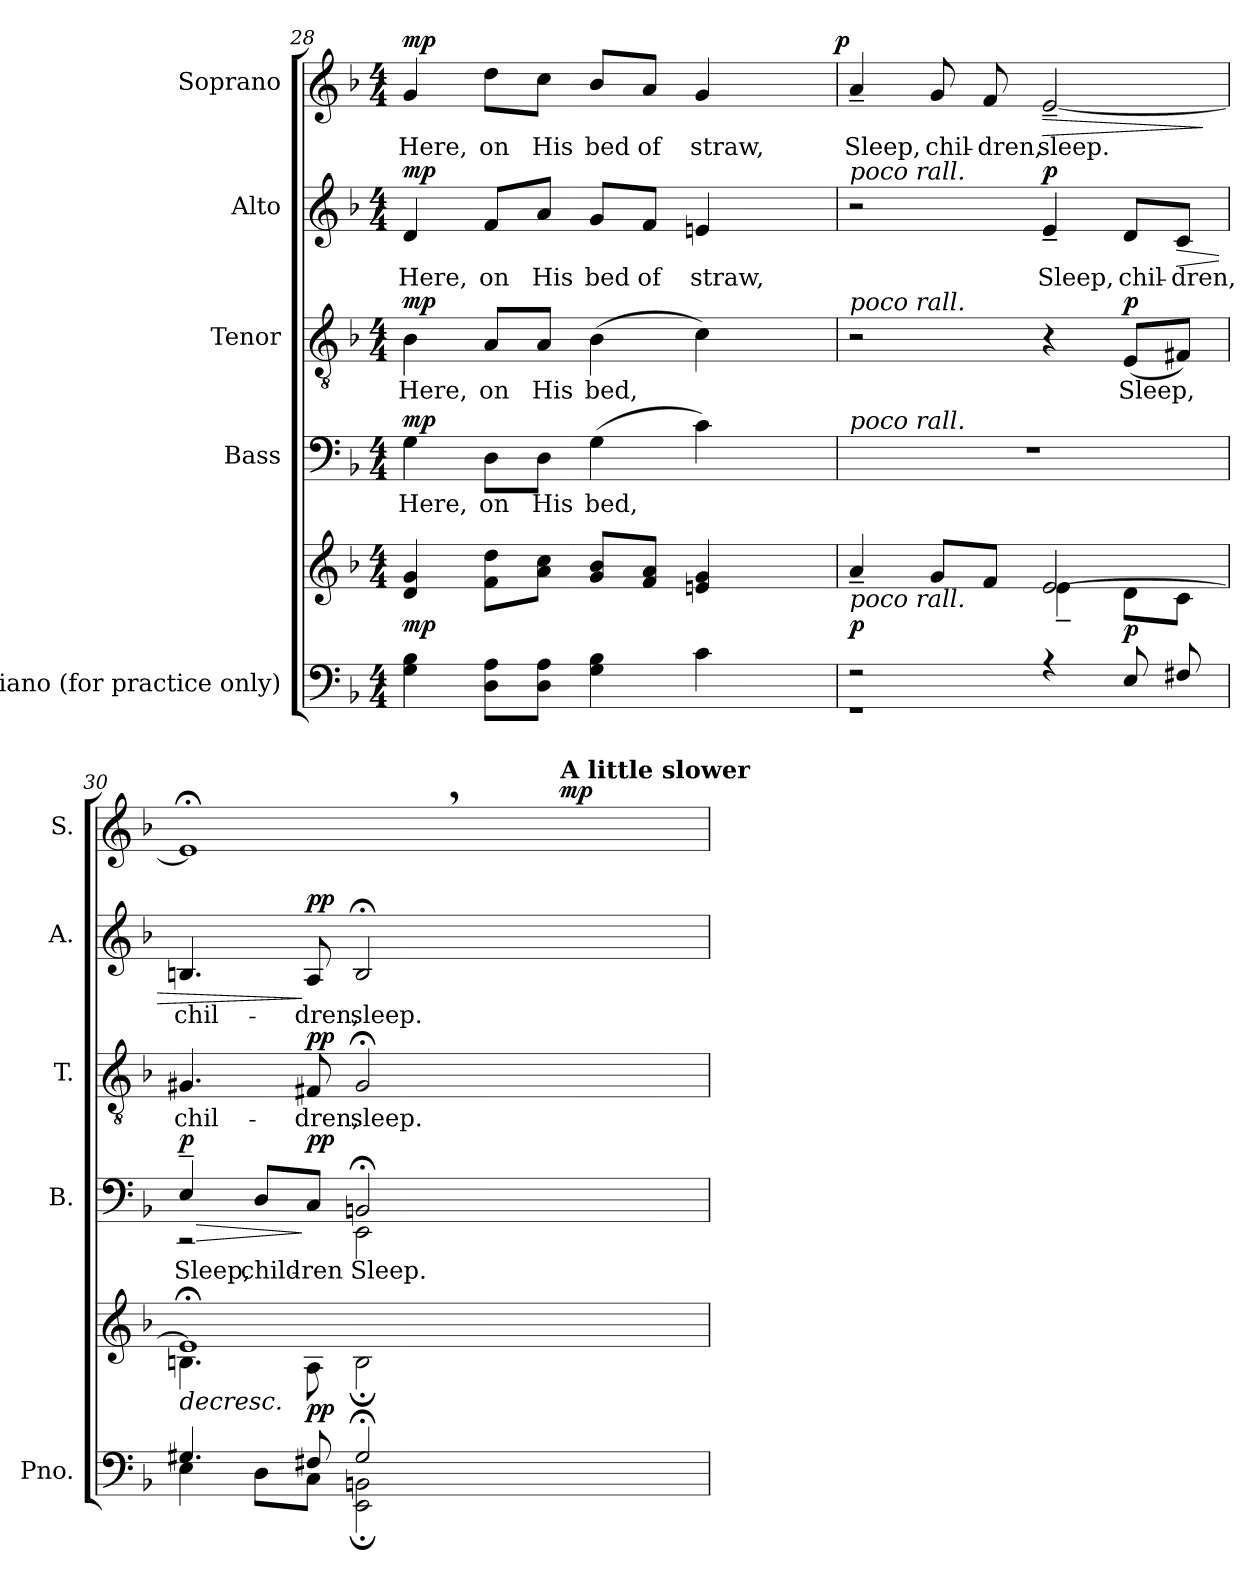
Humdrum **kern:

**kern	**kern	**dynam	**kern	**text	**dynam	**kern	**text	**dynam	**kern	**text	**dynam	**kern	**text	**dynam
*part5	*part5	*part5	*part4	*part4	*part4	*part3	*part3	*part3	*part2	*part2	*part2	*part1	*part1	*part1
*staff6	*staff5	*staff5/6	*staff4	*staff4	*staff4	*staff3	*staff3	*staff3	*staff2	*staff2	*staff2	*staff1	*staff1	*staff1
*I"Piano (for  practice  only)	*	*	*I"Bass	*	*	*I"Tenor	*	*	*I"Alto	*	*	*I"Soprano	*	*
*I'Pno.	*	*	*I'B.	*	*	*I'T.	*	*	*I'A.	*	*	*I'S.	*	*
*clefF4	*clefG2	*	*clefF4	*	*	*clefGv2	*	*	*clefG2	*	*	*clefG2	*	*
*	*	*	*	*	*	*ITrd7c12	*	*	*	*	*	*	*	*
*k[b-]	*k[b-]	*	*k[b-]	*	*	*k[b-]	*	*	*k[b-]	*	*	*k[b-]	*	*
*F:	*F:	*	*F:	*	*	*F:	*	*	*F:	*	*	*F:	*	*
*M4/4	*M4/4	*	*M4/4	*	*	*M4/4	*	*	*M4/4	*	*	*M4/4	*	*
=28	=28	=28	=28	=28	=28	=28	=28	=28	=28	=28	=28	=28	=28	=28
!	!	!	!	!LO:LY:b:color=#000000	!	!	!	!	!	!	!	!	!	!
!	!	!	!	!	!	!	!LO:LY:b:color=#000000	!	!	!	!	!	!	!
!	!	!	!	!	!	!	!	!	!	!LO:LY:b:color=#000000	!	!	!	!
!	!	!	!	!	!	!	!	!	!	!	!	!	!LO:LY:b:color=#000000	!
*	*	*	*	*	*	*	*	*	*	*	*	*^	*	*
4Gi\ 4B-i	4di/ 4gi	mp	4Gi\	Here,	mp	4BB-i\	Here,	mp	4di/	Here,	mp	4gi/	2ryy	Here,	mp
!	!	!	!	!LO:LY:b:color=#000000	!	!	!	!	!	!	!	!	!	!	!
!	!	!	!	!	!	!	!LO:LY:b:color=#000000	!	!	!	!	!	!	!	!
!	!	!	!	!	!	!	!	!	!	!LO:LY:b:color=#000000	!	!	!	!	!
!	!	!	!	!	!	!	!	!	!	!	!	!	!	!LO:LY:b:color=#000000	!
8Di\ 8AiL	8fi\ 8ddiL	.	8Di\L	on	.	8AAi/L	on	.	8fi/L	on	.	8ddi\L	.	on	.
!	!	!	!	!LO:LY:b:color=#000000	!	!	!	!	!	!	!	!	!	!	!
!	!	!	!	!	!	!	!LO:LY:b:color=#000000	!	!	!	!	!	!	!	!
!	!	!	!	!	!	!	!	!	!	!LO:LY:b:color=#000000	!	!	!	!	!
!	!	!	!	!	!	!	!	!	!	!	!	!	!	!LO:LY:b:color=#000000	!
8Di\ 8AiJ	8ai\ 8cciJ	.	8Di\J	His	.	8AAi/J	His	.	8ai/J	His	.	8cci\J	.	His	.
!	!	!	!	!LO:LY:b:color=#000000	!	!	!	!	!	!	!	!	!	!	!
!	!	!	!	!	!	!	!LO:LY:b:color=#000000	!	!	!	!	!	!	!	!
!	!	!	!	!	!	!	!	!	!	!LO:LY:b:color=#000000	!	!	!	!	!
!	!	!	!	!	!	!	!	!	!	!	!	!	!	!LO:LY:b:color=#000000	!
4Gi\ 4B-i	8gi/ 8b-iL	.	(4Gi\	bed,	.	(4BB-i\	bed,	.	8gi/L	bed	.	8b-i/L	4ryy	bed	.
!	!	!	!	!	!	!	!	!	!	!LO:LY:b:color=#000000	!	!	!	!	!
!	!	!	!	!	!	!	!	!	!	!	!	!	!	!LO:LY:b:color=#000000	!
.	8fi/ 8aiJ	.	.	.	.	.	.	.	8fi/J	of	.	8ai/J	.	of	.
!	!	!	!	!	!	!	!	!	!	!LO:LY:b:color=#000000	!	!	!	!	!
!	!	!	!	!	!	!	!	!	!	!	!	!	!	!LO:LY:b:color=#000000	!
4ci\	4eni/ 4gi	.	4ci\)	.	.	4Ci\)	.	.	4eni/	straw,	.	4gi/	8ryy	straw,	.
.	.	.	.	.	.	.	.	.	.	.	.	.	16ryy	.	.
.	.	.	.	.	.	.	.	.	.	.	.	.	32ryy	.	.
.	.	.	.	.	.	.	.	.	.	.	.	.	64ryy	.	.
.	.	.	.	.	.	.	.	.	.	.	.	.	128...ryy	.	.
.	.	.	.	.	.	.	.	.	.	.	.	.	1024ryy	.	p
*	*	*	*	*	*	*	*	*	*	*	*	*v	*v	*	*
=29	=29	=29	=29	=29	=29	=29	=29	=29	=29	=29	=29	=29	=29	=29
*^	*^	*	*	*	*	*	*	*	*	*	*	*	*	*
*	*	*	*	*	*	*	*	*	*	*	*	*	*	*^	*	*
!	!	!	!	!	!	!	!	!	!	!	!	!	!	!LO:TX:a:i:t=poco rall.	!	!	!
!	!	!	!	!	!	!	!	!	!	!	!LO:TX:a:i:t=poco rall.	!	!	!	!	!	!
!	!	!	!	!	!	!	!	!LO:TX:a:i:t=poco rall.	!	!	!	!	!	!	!	!	!
!	!	!	!	!	!LO:TX:a:i:t=poco rall.	!	!	!	!	!	!	!	!	!	!	!	!
!	!	!LO:TX:b:i:t=poco rall.	!	!	!	!	!	!	!	!	!	!	!	!	!	!	!
!	!	!	!	!	!	!	!	!	!	!	!	!	!	!	!	!LO:LY:b:color=#000000	!
*	*	*	*	*	*	*	*	*	*	*	*	*	*	*v	*v	*	*
2r	1r	4a~i/	2ryy	p	1r	.	.	2r	.	.	2r	.	.	4a~i/	Sleep,	.
!	!	!	!	!	!	!	!	!	!	!	!	!	!	!	!LO:LY:b:color=#000000	!
.	.	8gi/L	.	.	.	.	.	.	.	.	.	.	.	8gi/	chil-	.
!	!	!	!	!	!	!	!	!	!	!	!	!	!	!	!LO:LY:b:color=#000000	!
.	.	8fi/J	.	.	.	.	.	.	.	.	.	.	.	8fi/	-dren,	.
!	!	!	!	!	!	!	!	!	!	!	!	!LO:LY:b:color=#000000	!	!	!	!
!	!	!	!	!	!	!	!	!	!	!	!	!	!	!	!LO:LY:b:color=#000000	!LO:HP:b
4r	.	[>2ei/	4e~i\	.	.	.	.	4r	.	.	4e~i/	Sleep,	p	[<2e~i/	sleep.	>
!	!	!	!	!	!	!	!	!	!LO:LY:b:color=#000000	!	!	!	!	!	!	!
!	!	!	!	!	!	!	!	!	!	!	!	!LO:LY:b:color=#000000	!	!	!	!
8Ei/	.	.	8di\L	p	.	.	.	(8EEi/L	Sleep,	p	8di/L	chil-	.	.	.	.
!	!	!	!	!	!	!	!	!	!	!	!	!LO:LY:b:color=#000000	!LO:HP:b	!	!	!
8F#Xi/	.	.	8ci\J	.	.	.	.	8FF#Xi/J)	.	.	8ci/J	-dren,	>	.	.	.
*v	*v	*	*	*	*	*	*	*	*	*	*	*	*	*	*	*
*	*v	*v	*	*	*	*	*	*	*	*	*	*	*	*	*
.	.	.	.	.	.	.	.	.	.	.	.	.	.	]
!!LO:PB:g=z
=30	=30	=30	=30	=30	=30	=30	=30	=30	=30	=30	=30	=30	=30	=30
*^	*	*	*	*	*	*	*	*	*	*	*	*	*	*
!	!	!	!LO:HP:b	!	!	!	!	!	!	!	!	!	!	!	!
*	*	*^	*	*	*	*	*	*	*	*	*	*	*	*	*
!	!	!	!	!	!	!LO:LY:a:color=#000000	!LO:HP:b	!	!	!	!	!	!	!	!	!
*	*	*	*	*	*^	*	*	*	*	*	*	*	*	*	*	*
!	!	!	!	!	!	!	!	!	!	!LO:LY:b:color=#000000	!	!	!	!	!	!	!
!	!	!	!	!	!	!	!	!	!	!	!	!	!LO:LY:b:color=#000000	!	!	!	!
*	*	*	*	*	*	*	*	*	*	*	*	*	*	*	*^	*	*
4.G#Xi/	4Ei\	1e;i]	4.Bni\	>	4E~i/	2r	Sleep,	> p	4.GG#Xi/	chil-	.	4.Bni/	chil-	.	1e;,i]	2ryy	.	.
!	!	!	!	!	!	!	!LO:LY:a:color=#000000	!	!	!	!	!	!	!	!	!	!	!
.	8Di\L	.	.	.	8Di/L	.	child-	.	.	.	.	.	.	.	.	.	.	.
!	!	!	!	!	!	!	!LO:LY:a:color=#000000	!	!	!	!	!	!	!	!	!	!	!
!	!	!	!	!	!	!	!	!	!	!LO:LY:b:color=#000000	!	!	!	!	!	!	!	!
!	!	!	!	!	!	!	!	!	!	!	!	!	!LO:LY:b:color=#000000	!	!	!	!	!
8F#Xi/	8Ci\J	.	8Ai\	pp	8Ci/J	.	-ren	] pp	8FF#Xi/	-dren,	pp	8Ai/	-dren,	] pp	.	.	.	.
!	!	!	!	!	!	!	!LO:LY:a:color=#000000	!	!	!	!	!	!	!	!	!	!	!
!	!	!	!	!	!	!	!LO:LY:b:color=#000000	!	!	!	!	!	!	!	!	!	!	!
!	!	!	!	!	!	!	!	!	!	!LO:LY:b:color=#000000	!	!	!	!	!	!	!	!
!	!	!	!	!	!	!	!	!	!	!	!	!	!LO:LY:b:color=#000000	!	!	!	!	!
2G#;i/	2EEi\; 2BBni;	.	2B;i\	.	2BBn;i/	2EEi\	Sleep.	.	2GG#;i/	sleep.	.	2B;i/	sleep.	.	.	4ryy	.	.
.	.	.	.	.	.	.	.	.	.	.	.	.	.	.	.	8ryy	.	.
.	.	.	.	.	.	.	.	.	.	.	.	.	.	.	.	16ryy	.	.
.	.	.	.	.	.	.	.	.	.	.	.	.	.	.	.	32ryy	.	.
.	.	.	.	.	.	.	.	.	.	.	.	.	.	.	.	64ryy	.	.
.	.	.	.	.	.	.	.	.	.	.	.	.	.	.	.	128...ryy	.	.
!	!	!	!	!	!	!	!	!	!	!	!	!	!	!	!	!LO:TX:a:B:t=A little slower	!	!
.	.	.	.	.	.	.	.	.	.	.	.	.	.	.	.	1024ryy	.	mp
*v	*v	*	*	*	*v	*v	*	*	*	*	*	*	*	*	*	*	*	*
*	*v	*v	*	*	*	*	*	*	*	*	*	*	*	*	*	*
.	.	]	.	.	.	.	.	.	.	.	.	.	.	.	.
*	*	*	*	*	*	*	*	*	*	*	*	*v	*v	*	*
=	=	=	=	=	=	=	=	=	=	=	=	=	=	=
*-	*-	*-	*-	*-	*-	*-	*-	*-	*-	*-	*-	*-	*-	*-
